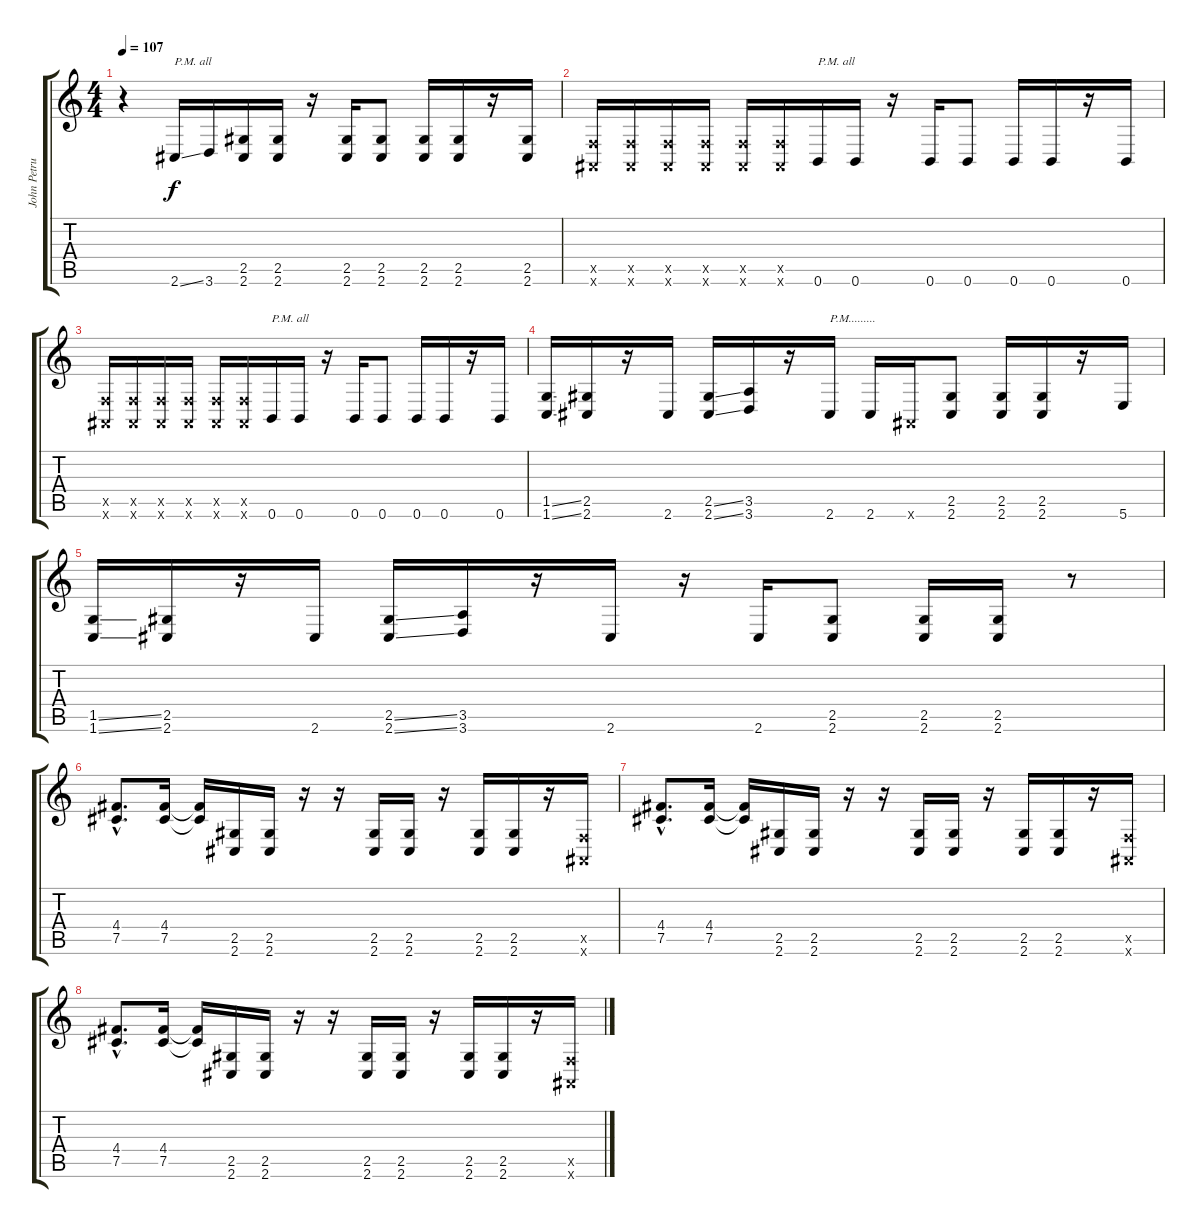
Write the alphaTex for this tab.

\track ("John Petrucci" "John Petru") {instrument distortionguitar}
\staff {score tabs}
\tuning (E4 B3 G3 D3 Gb2 B1) {hide}
\ts (4 4)
\tempo 107
\clef g2
\ks c
r.4{dy f} 2.6{ss}.16{txt "P.M. all"} 3.6.16 (2.5 2.6).16 (2.5 2.6).16 r.16 (2.5 2.6).16 (2.5 2.6).8 (2.5 2.6).16 (2.5 2.6).16 r.16 (2.5 2.6).16 |
(-1.5{x} -1.6{x}).16 (-1.5{x} -1.6{x}).16 (-1.5{x} -1.6{x}).16 (-1.5{x} -1.6{x}).16 (-1.5{x} -1.6{x}).16 (-1.5{x} -1.6{x}).16 0.6.16{txt "P.M. all"} 0.6.16 r.16 0.6.16 0.6.8 0.6.16 0.6.16 r.16 0.6.16 |
(-1.5{x} -1.6{x}).16 (-1.5{x} -1.6{x}).16 (-1.5{x} -1.6{x}).16 (-1.5{x} -1.6{x}).16 (-1.5{x} -1.6{x}).16 (-1.5{x} -1.6{x}).16 0.6.16{txt "P.M. all"} 0.6.16 r.16 0.6.16 0.6.8 0.6.16 0.6.16 r.16 0.6.16 |
(1.5{ss} 1.6{ss}).16 (2.5 2.6).16 r.16 2.6.16 (2.5{ss} 2.6{ss}).16 (3.5 3.6).16 r.16 2.6.16{txt "P.M........."} 2.6.16 -1.6{x}.16 (2.5 2.6).8 (2.5 2.6).16 (2.5 2.6).16 r.16 5.6.16 |
(1.5{ss} 1.6{ss}).16 (2.5 2.6).16 r.16 2.6.16 (2.5{ss} 2.6{ss}).16 (3.5 3.6).16 r.16 2.6.16 r.16 2.6.16 (2.5 2.6).8 (2.5 2.6).16 (2.5 2.6).16 r.8 |
(4.4{hac} 7.5{hac}).8{d} (4.4 7.5).16 (4.4{t} 7.5{t}).16 (2.5 2.6).16 (2.5 2.6).16 r.16 r.16 (2.5 2.6).16 (2.5 2.6).16 r.16 (2.5 2.6).16 (2.5 2.6).16 r.16 (-1.5{x} -1.6{x}).16 |
(4.4{hac} 7.5{hac}).8{d} (4.4 7.5).16 (4.4{t} 7.5{t}).16 (2.5 2.6).16 (2.5 2.6).16 r.16 r.16 (2.5 2.6).16 (2.5 2.6).16 r.16 (2.5 2.6).16 (2.5 2.6).16 r.16 (-1.5{x} -1.6{x}).16 |
(4.4{hac} 7.5{hac}).8{d} (4.4 7.5).16 (4.4{t} 7.5{t}).16 (2.5 2.6).16 (2.5 2.6).16 r.16 r.16 (2.5 2.6).16 (2.5 2.6).16 r.16 (2.5 2.6).16 (2.5 2.6).16 r.16 (-1.5{x} -1.6{x}).16
